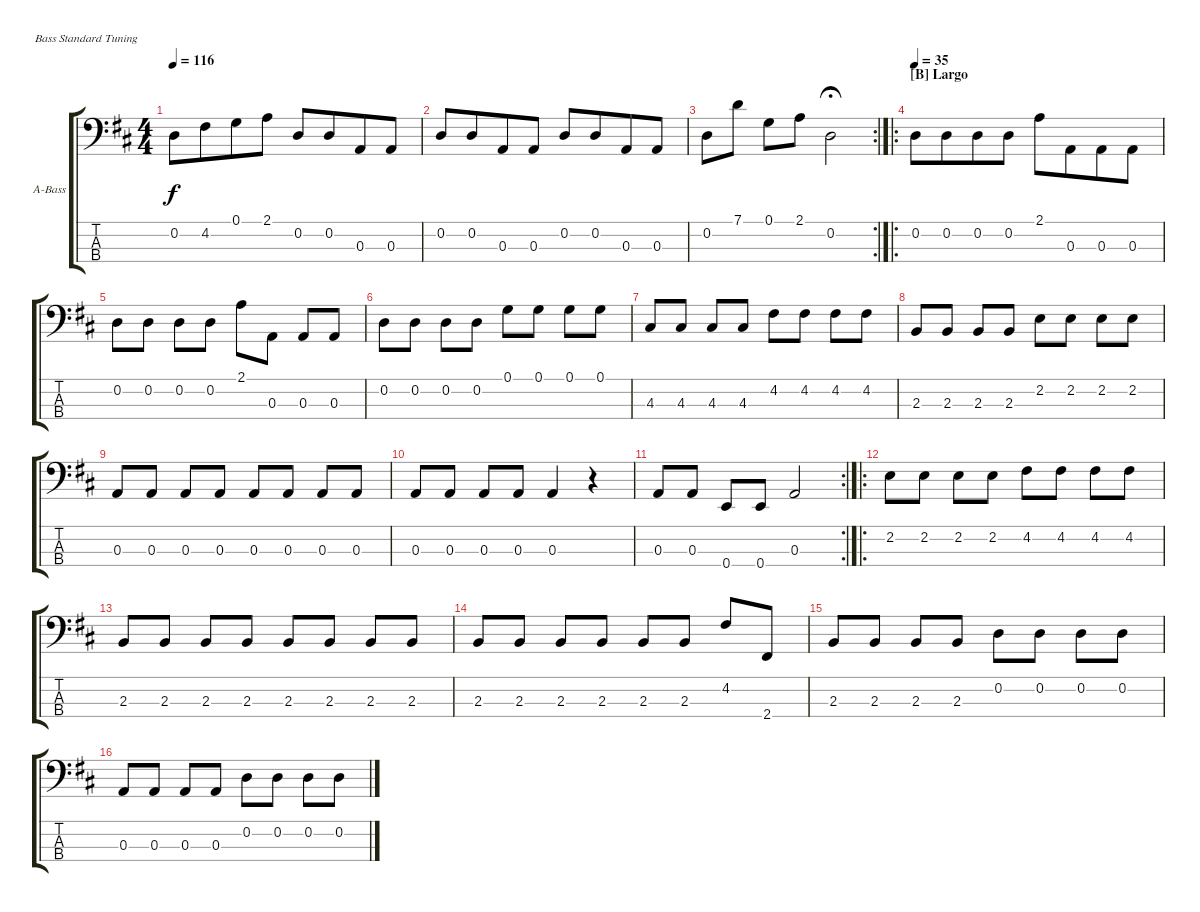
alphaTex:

\defaultSystemsLayout 4
\bracketExtendMode groupsimilarinstruments
\firstSystemTrackNameOrientation horizontal
\otherSystemsTrackNameOrientation horizontal
\track ("Acoustic Bass" "A-Bass") {instrument acousticbass}
\staff {score tabs}
\tuning (G2 D2 A1 E1)
\ts (4 4)
\tempo 116
\clef f4
\ks d
0.2.8{dy f beam merge} 4.2.8{beam merge} 0.1.8{beam merge} 2.1.8 0.2.8{beam merge} 0.2.8{beam merge} 0.3.8{beam merge} 0.3.8 |
0.2.8{beam merge} 0.2.8{beam merge} 0.3.8{beam merge} 0.3.8 0.2.8{beam merge} 0.2.8{beam merge} 0.3.8{beam merge} 0.3.8 |
\rc 2
0.2.8 7.1.8 0.1.8 2.1.8 0.2.2{fermata (medium 0.5)} |
\ro
\section ("B" "Largo")
\tempo 35
0.2.8{beam merge} 0.2.8{beam merge} 0.2.8{beam merge} 0.2.8 2.1.8{beam merge} 0.3.8{beam merge} 0.3.8{beam merge} 0.3.8 |
0.2.8 0.2.8 0.2.8 0.2.8 2.1.8 0.3.8 0.3.8 0.3.8 |
0.2.8 0.2.8 0.2.8 0.2.8 0.1.8 0.1.8 0.1.8 0.1.8 |
4.3.8 4.3.8 4.3.8 4.3.8 4.2.8 4.2.8 4.2.8 4.2.8 |
2.3.8 2.3.8 2.3.8 2.3.8 2.2.8 2.2.8 2.2.8 2.2.8 |
0.3.8 0.3.8 0.3.8 0.3.8 0.3.8 0.3.8 0.3.8 0.3.8 |
0.3.8 0.3.8 0.3.8 0.3.8 0.3.4 r.4 |
\rc 2
0.3.8 0.3.8 0.4.8 0.4.8 0.3.2 |
\ro
2.2.8 2.2.8 2.2.8 2.2.8 4.2.8 4.2.8 4.2.8 4.2.8 |
2.3.8 2.3.8 2.3.8 2.3.8 2.3.8 2.3.8 2.3.8 2.3.8 |
2.3.8 2.3.8 2.3.8 2.3.8 2.3.8 2.3.8 4.2.8 2.4.8 |
2.3.8 2.3.8 2.3.8 2.3.8 0.2.8 0.2.8 0.2.8 0.2.8 |
0.3.8 0.3.8 0.3.8 0.3.8 0.2.8 0.2.8 0.2.8 0.2.8
